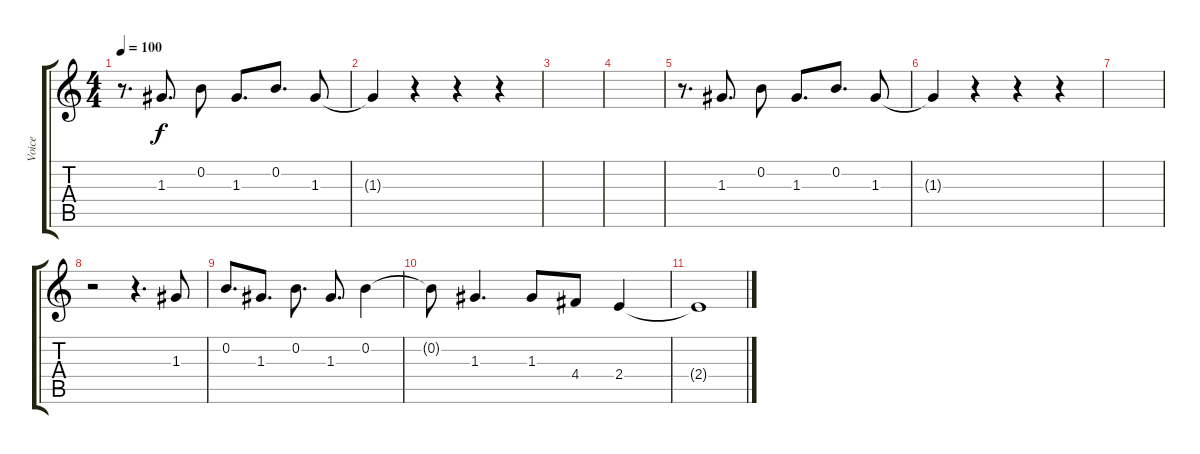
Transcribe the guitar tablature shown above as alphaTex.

\track ("Voice" "Voice") {instrument electricguitarjazz}
\staff {score tabs}
\tuning (E4 B3 G3 D3 A2 E2) {hide}
\ts (4 4)
\tempo 100
\clef g2
\ks c
r.8{d dy f} 1.3.8{d} 0.2.8 1.3.8{d} 0.2.8{d} 1.3.8 |
1.3{t}.4 r.4 r.4 r.4 |
|
|
r.8{d} 1.3.8{d} 0.2.8 1.3.8{d} 0.2.8{d} 1.3.8 |
1.3{t}.4 r.4 r.4 r.4 |
|
r.2 r.4{d} 1.3.8 |
0.2.8{d} 1.3.8{d} 0.2.8{d} 1.3.8{d} 0.2.4 |
0.2{t}.8 1.3.4{d} 1.3.8 4.4.8 2.4.4 |
2.4{t}.1
